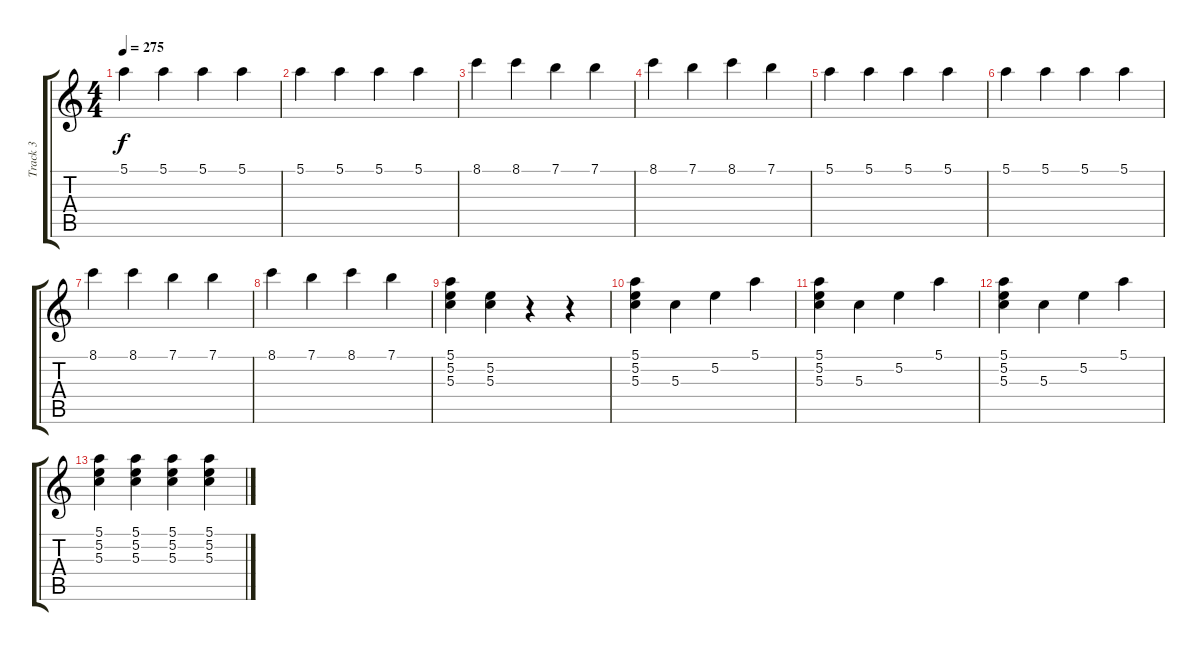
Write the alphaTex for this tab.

\track ("Track 3" "Track 3") {instrument distortionguitar}
\staff {score tabs}
\tuning (E4 B3 G3 D3 A2 D2) {hide}
\ts (4 4)
\tempo 275
\clef g2
\ks c
5.1.4{dy f} 5.1.4 5.1.4 5.1.4 |
5.1.4 5.1.4 5.1.4 5.1.4 |
8.1.4 8.1.4 7.1.4 7.1.4 |
8.1.4 7.1.4 8.1.4 7.1.4 |
5.1.4 5.1.4 5.1.4 5.1.4 |
5.1.4 5.1.4 5.1.4 5.1.4 |
8.1.4 8.1.4 7.1.4 7.1.4 |
8.1.4 7.1.4 8.1.4 7.1.4 |
(5.1 5.2 5.3).4 (5.2 5.3).4 r.4 r.4 |
(5.1 5.2 5.3).4 5.3.4 5.2.4 5.1.4 |
(5.1 5.2 5.3).4 5.3.4 5.2.4 5.1.4 |
(5.1 5.2 5.3).4 5.3.4 5.2.4 5.1.4 |
(5.1 5.2 5.3).4 (5.1 5.2 5.3).4 (5.1 5.2 5.3).4 (5.1 5.2 5.3).4
